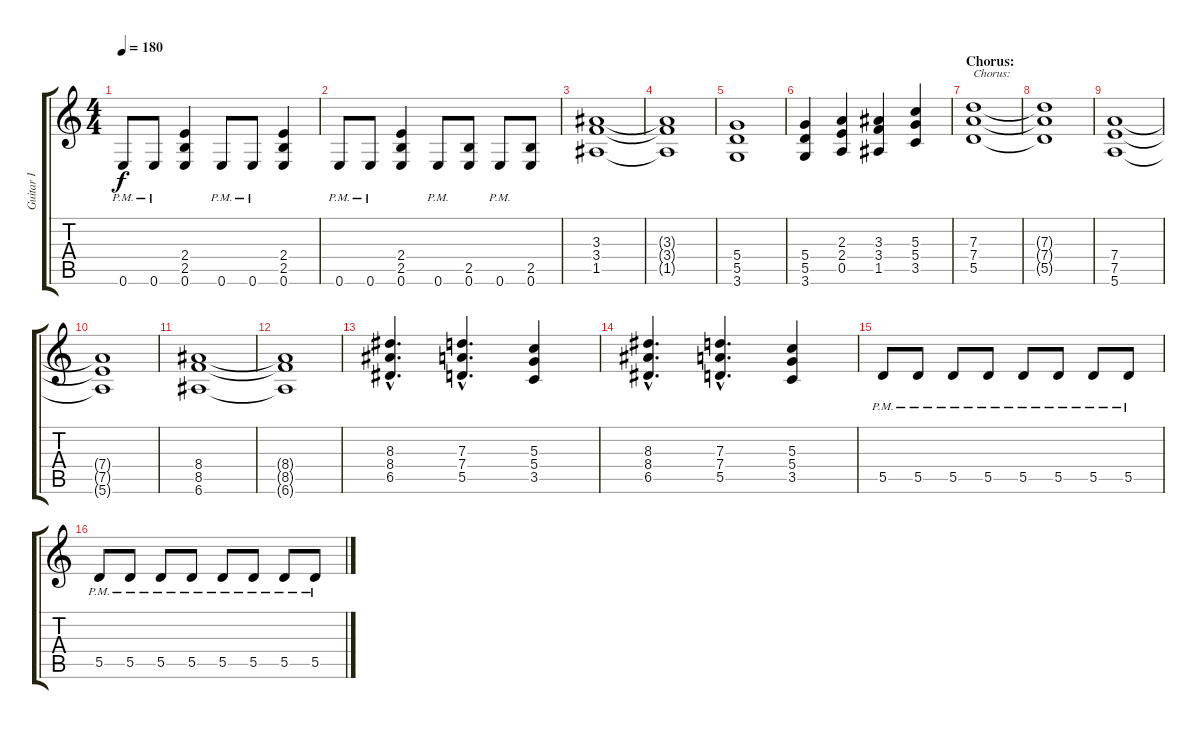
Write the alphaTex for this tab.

\track ("Guitar I" "Guitar I") {instrument distortionguitar}
\staff {score tabs}
\tuning (E4 B3 G3 D3 A2 E2) {hide}
\ts (4 4)
\tempo 180
\clef g2
\ks c
0.6{pm}.8{dy f} 0.6{pm}.8 (2.4 2.5 0.6).4 0.6{pm}.8 0.6{pm}.8 (2.4 2.5 0.6).4 |
0.6{pm}.8 0.6{pm}.8 (2.4 2.5 0.6).4 0.6{pm}.8 (2.5 0.6).8 0.6{pm}.8 (2.5 0.6).8 |
(3.3 3.4 1.5).1 |
(3.3{t} 3.4{t} 1.5{t}).1 |
(5.4 5.5 3.6).1 |
(5.4 5.5 3.6).4 (2.3 2.4 0.5).4 (3.3 3.4 1.5).4 (5.3 5.4 3.5).4 |
\section ("" "Chorus:")
(7.3 7.4 5.5).1{txt "Chorus:"} |
(7.3{t} 7.4{t} 5.5{t}).1 |
(7.4 7.5 5.6).1 |
(7.4{t} 7.5{t} 5.6{t}).1 |
(8.4 8.5 6.6).1 |
(8.4{t} 8.5{t} 6.6{t}).1 |
(8.3{hac} 8.4{hac} 6.5{hac}).4{d} (7.3{hac} 7.4{hac} 5.5{hac}).4{d} (5.3 5.4 3.5).4 |
(8.3{hac} 8.4{hac} 6.5{hac}).4{d} (7.3{hac} 7.4{hac} 5.5{hac}).4{d} (5.3 5.4 3.5).4 |
5.5{pm}.8 5.5{pm}.8 5.5{pm}.8 5.5{pm}.8 5.5{pm}.8 5.5{pm}.8 5.5{pm}.8 5.5{pm}.8 |
5.5{pm}.8 5.5{pm}.8 5.5{pm}.8 5.5{pm}.8 5.5{pm}.8 5.5{pm}.8 5.5{pm}.8 5.5{pm}.8
